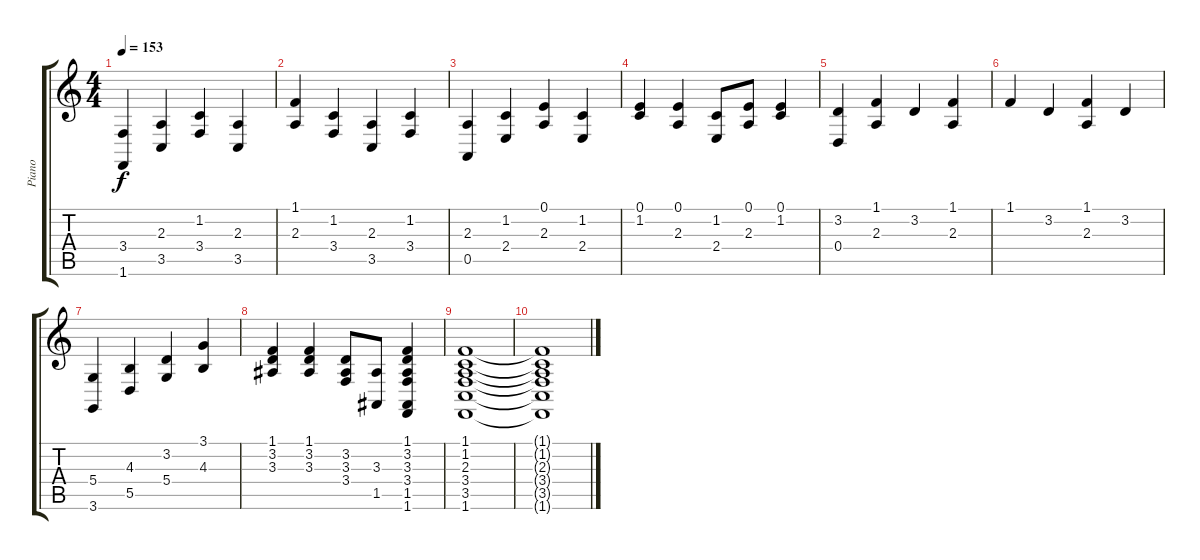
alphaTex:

\track ("Piano" "Piano") {instrument acousticgrandpiano}
\staff {score tabs}
\tuning (E4 B3 G3 D3 A2 E2) {hide}
\ts (4 4)
\tempo 153
\clef g2
\ks c
(3.4 1.6).4{dy f} (2.3 3.5).4 (1.2 3.4).4 (2.3 3.5).4 |
(1.1 2.3).4 (1.2 3.4).4 (2.3 3.5).4 (1.2 3.4).4 |
(2.3 0.5).4 (1.2 2.4).4 (0.1 2.3).4 (1.2 2.4).4 |
(0.1 1.2).4 (0.1 2.3).4 (1.2 2.4).8 (0.1 2.3).8 (0.1 1.2).4 |
(3.2 0.4).4 (1.1 2.3).4 3.2.4 (1.1 2.3).4 |
1.1.4 3.2.4 (1.1 2.3).4 3.2.4 |
(5.4 3.6).4 (4.3 5.5).4 (3.2 5.4).4 (3.1 4.3).4 |
(1.1 3.2 3.3).4 (1.1 3.2 3.3).4 (3.2 3.3 3.4).8 (3.3 1.5).8 (1.1 3.2 3.3 3.4 1.5 1.6).4 |
(1.1 1.2 2.3 3.4 3.5 1.6).1 |
(1.1{t} 1.2{t} 2.3{t} 3.4{t} 3.5{t} 1.6{t}).1
